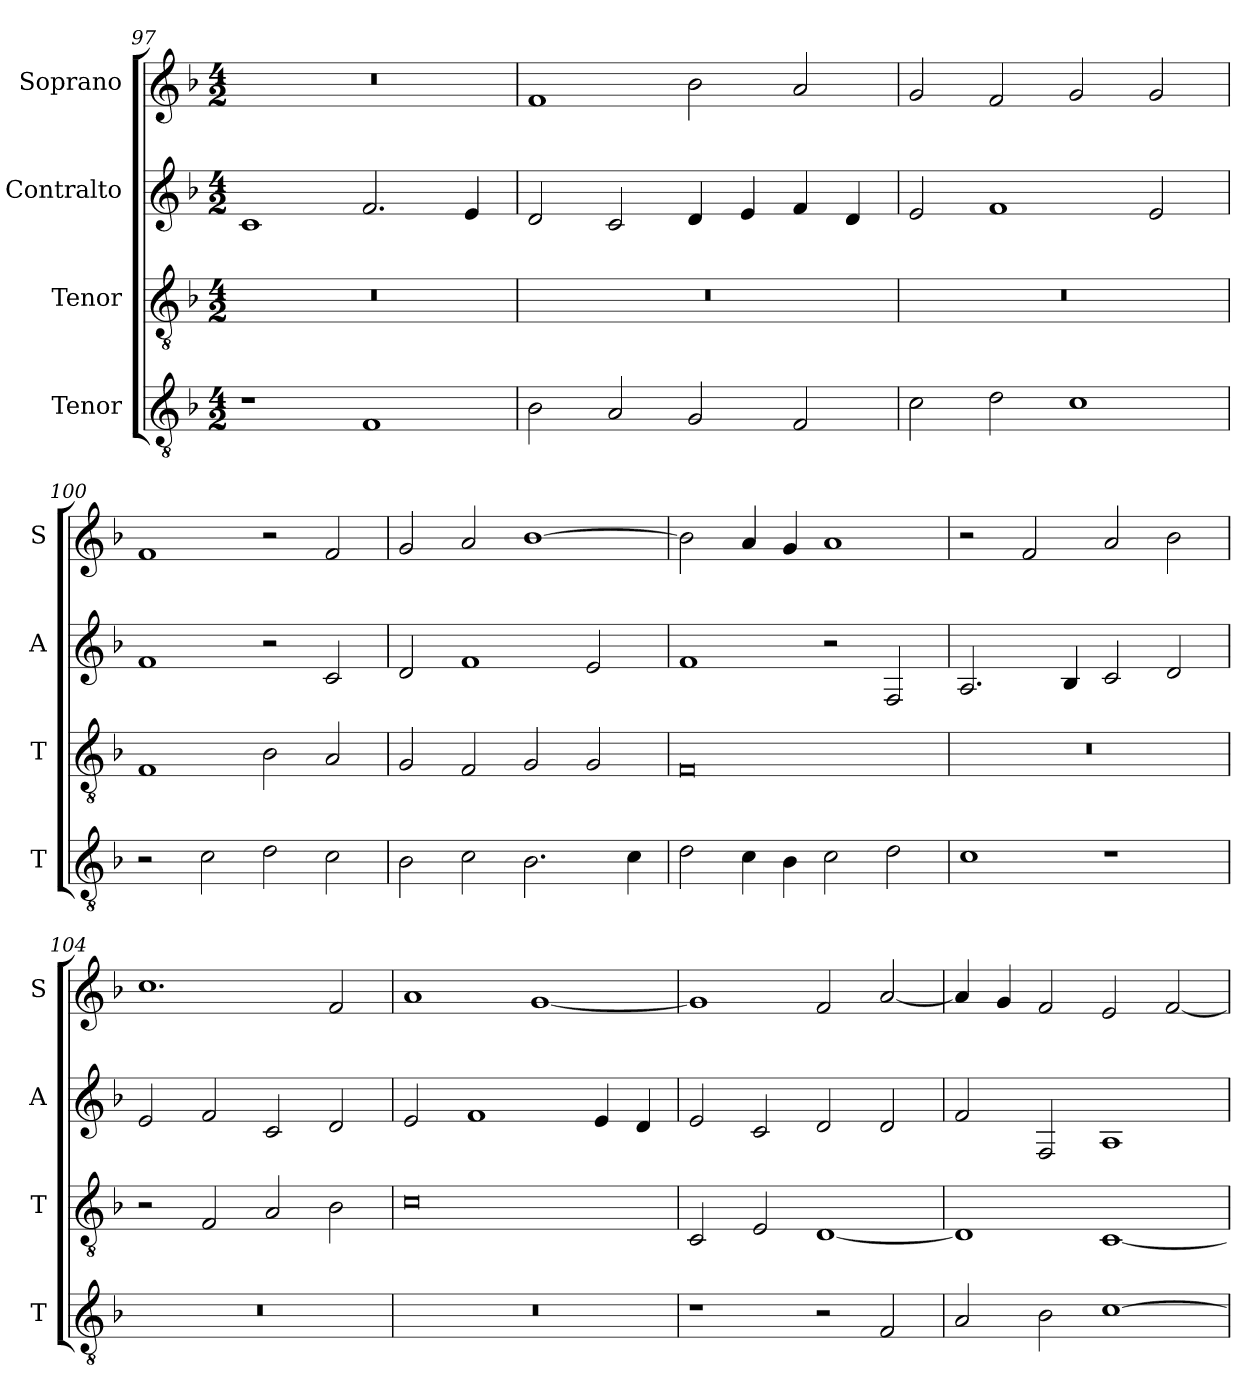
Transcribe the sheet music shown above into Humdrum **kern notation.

**kern	**kern	**kern	**kern
*part4	*part3	*part2	*part1
*staff4	*staff3	*staff2	*staff1
*I"Tenor	*I"Tenor	*I"Contralto	*I"Soprano
*I'T	*I'T	*I'A	*I'S
*clefGv2	*clefGv2	*clefG2	*clefG2
*k[b-]	*k[b-]	*k[b-]	*k[b-]
*F:ion	*F:ion	*F:ion	*F:ion
*M4/2	*M4/2	*M4/2	*M4/2
=97	=97	=97	=97
1r	0r	1c	0r
1F	.	2.f	.
.	.	4e	.
=98	=98	=98	=98
2B-	0r	2d	1f
2A	.	2c	.
2G	.	4d	2b-
.	.	4e	.
2F	.	4f	2a
.	.	4d	.
=99	=99	=99	=99
2c	0r	2e	2g
2d	.	1f	2f
1c	.	.	2g
.	.	2e	2g
=100	=100	=100	=100
2r	1F	1f	1f
2c	.	.	.
2d	2B-	2r	2r
2c	2A	2c	2f
=101	=101	=101	=101
2B-	2G	2d	2g
2c	2F	1f	2a
2.B-	2G	.	[1b-
.	2G	2e	.
4c	.	.	.
=102	=102	=102	=102
2d	0F	1f	2b-]
4c	.	.	4a
4B-	.	.	4g
2c	.	2r	1a
2d	.	2F	.
=103	=103	=103	=103
1c	0r	2.A	2r
.	.	.	2f
.	.	4B-	.
1r	.	2c	2a
.	.	2d	2b-
=104	=104	=104	=104
0r	2r	2e	1.cc
.	2F	2f	.
.	2A	2c	.
.	2B-	2d	2f
=105	=105	=105	=105
0r	0c	2e	1a
.	.	1f	.
.	.	.	[1g
.	.	4e	.
.	.	4d	.
=106	=106	=106	=106
1r	2C	2e	1g]
.	2E	2c	.
2r	[1D	2d	2f
2F	.	2d	[2a
=107	=107	=107	=107
2A	1D]	2f	4a]
.	.	.	4g
2B-	.	2F	2f
[1c	[1C	1A	2e
.	.	.	[2f
=	=	=	=
*-	*-	*-	*-
